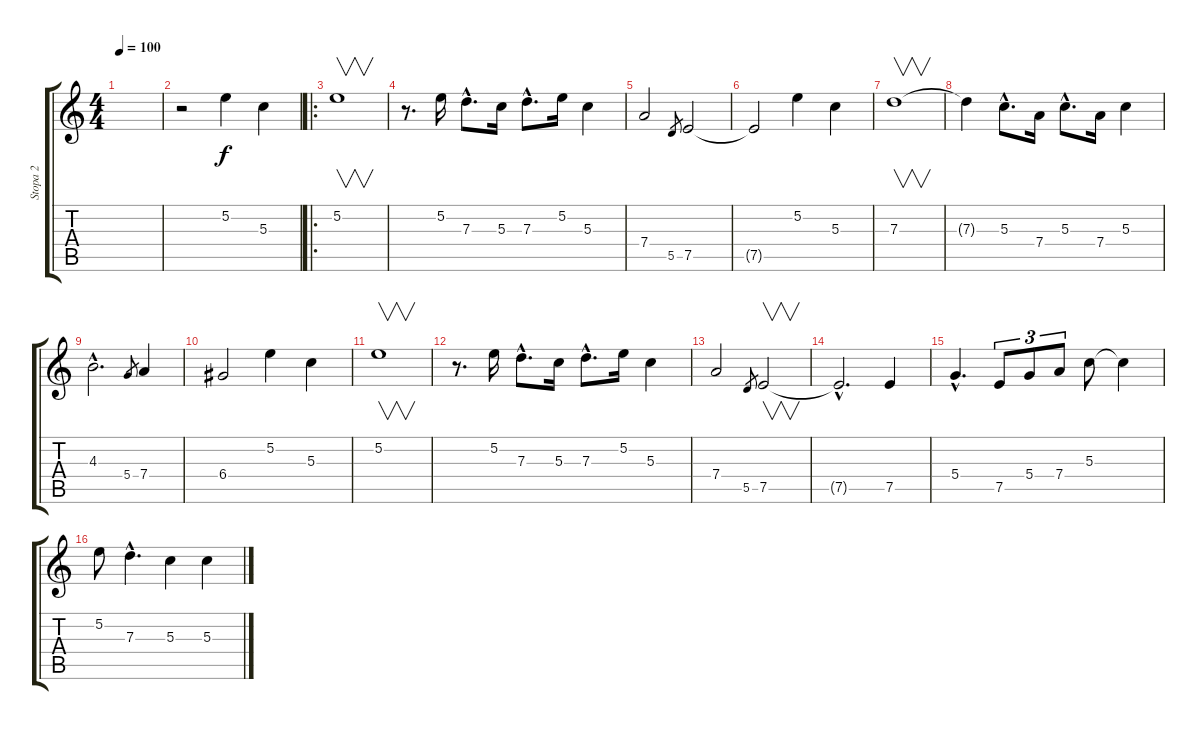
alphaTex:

\track ("Stopa 2" "Stopa 2") {instrument electricguitarjazz}
\staff {score tabs}
\tuning (E4 B3 G3 D3 A2 E2) {hide}
\ts (4 4)
\tempo 100
\clef g2
\ks c
|
r.2 5.2.4 5.3.4 |
\ro
5.2.1{v} |
r.8{d} 5.2.16 7.3{hac}.8{d} 5.3.16 7.3{hac}.8{d} 5.2.16 5.3.4 |
7.4.2 5.5.8{gr} 7.5.2 |
7.5{t}.2 5.2.4 5.3.4 |
7.3.1{v} |
7.3{t}.4 5.3{hac}.8{d} 7.4.16 5.3{hac}.8{d} 7.4.16 5.3.4 |
4.3{hac}.2{d} 5.4.8{gr} 7.4.4 |
6.4.2 5.2.4 5.3.4 |
5.2.1{v} |
r.8{d} 5.2.16 7.3{hac}.8{d} 5.3.16 7.3{hac}.8{d} 5.2.16 5.3.4 |
7.4.2 5.5.8{gr} 7.5.2{v} |
7.5{hac t}.2{d} 7.5.4 |
5.4{hac}.4{d} 7.5.8{tu (3 2)} 5.4.8{tu (3 2)} 7.4.8{tu (3 2)} 5.3.8 5.3{t}.4 |
5.2.8 7.3{hac}.4{d} 5.3.4 5.3.4
